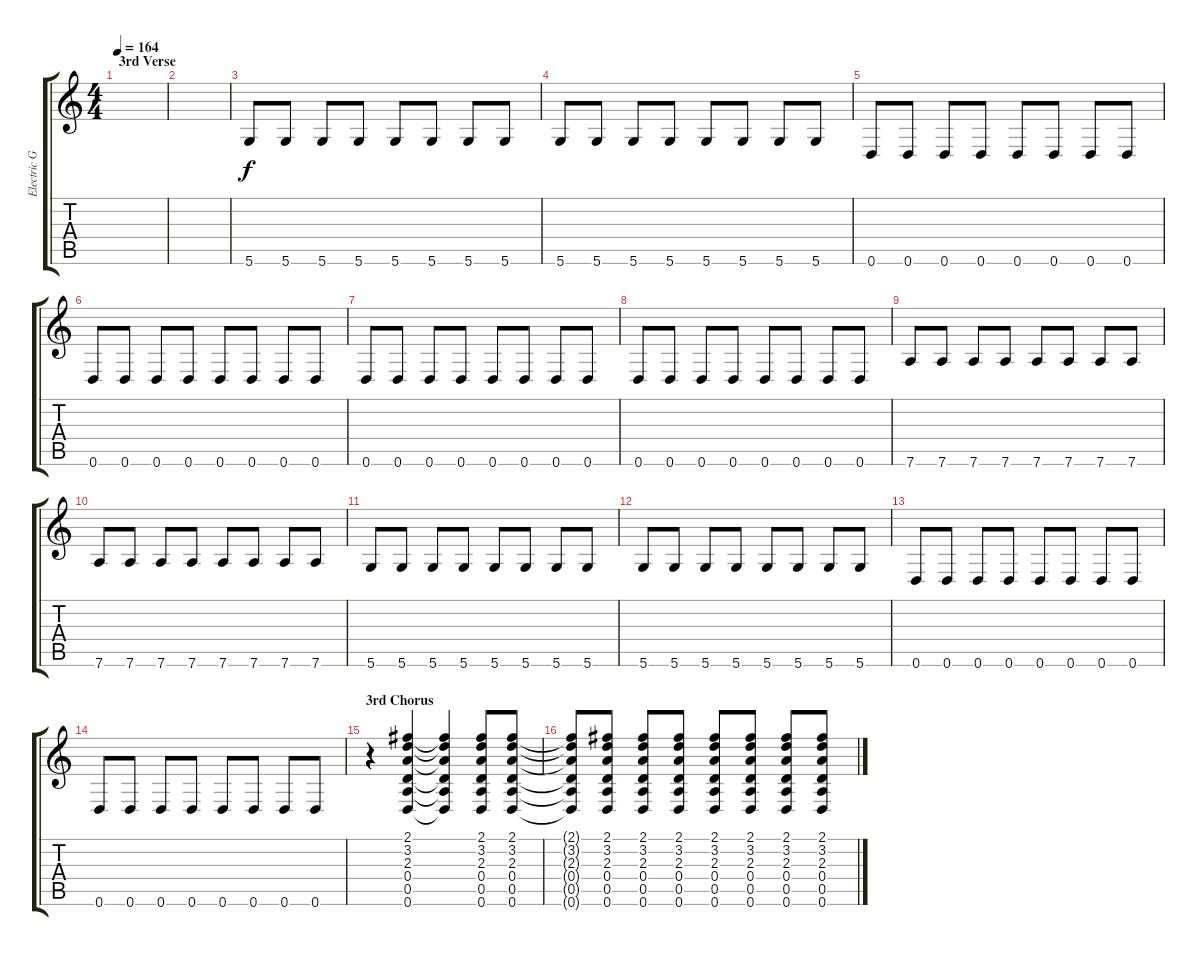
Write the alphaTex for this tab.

\track ("Electric Guitar" "Electric G") {instrument electricguitarclean}
\staff {score tabs}
\tuning (E4 B3 G3 D3 A2 D2) {hide}
\ts (4 4)
\section ("" "3rd Verse")
\tempo 164
\clef g2
\ks c
|
|
5.6.8 5.6.8 5.6.8 5.6.8 5.6.8 5.6.8 5.6.8 5.6.8 |
5.6.8 5.6.8 5.6.8 5.6.8 5.6.8 5.6.8 5.6.8 5.6.8 |
0.6.8 0.6.8 0.6.8 0.6.8 0.6.8 0.6.8 0.6.8 0.6.8 |
0.6.8 0.6.8 0.6.8 0.6.8 0.6.8 0.6.8 0.6.8 0.6.8 |
0.6.8 0.6.8 0.6.8 0.6.8 0.6.8 0.6.8 0.6.8 0.6.8 |
0.6.8 0.6.8 0.6.8 0.6.8 0.6.8 0.6.8 0.6.8 0.6.8 |
7.6.8 7.6.8 7.6.8 7.6.8 7.6.8 7.6.8 7.6.8 7.6.8 |
7.6.8 7.6.8 7.6.8 7.6.8 7.6.8 7.6.8 7.6.8 7.6.8 |
5.6.8 5.6.8 5.6.8 5.6.8 5.6.8 5.6.8 5.6.8 5.6.8 |
5.6.8 5.6.8 5.6.8 5.6.8 5.6.8 5.6.8 5.6.8 5.6.8 |
0.6.8 0.6.8 0.6.8 0.6.8 0.6.8 0.6.8 0.6.8 0.6.8 |
0.6.8 0.6.8 0.6.8 0.6.8 0.6.8 0.6.8 0.6.8 0.6.8 |
\section ("" "3rd Chorus")
r.4 (2.1 3.2 2.3 0.4 0.5 0.6).4 (2.1{t} 3.2{t} 2.3{t} 0.4{t} 0.5{t} 0.6{t}).4 (2.1 3.2 2.3 0.4 0.5 0.6).8 (2.1 3.2 2.3 0.4 0.5 0.6).8 |
(2.1{t} 3.2{t} 2.3{t} 0.4{t} 0.5{t} 0.6{t}).8 (2.1 3.2 2.3 0.4 0.5 0.6).8 (2.1 3.2 2.3 0.4 0.5 0.6).8 (2.1 3.2 2.3 0.4 0.5 0.6).8 (2.1 3.2 2.3 0.4 0.5 0.6).8 (2.1 3.2 2.3 0.4 0.5 0.6).8 (2.1 3.2 2.3 0.4 0.5 0.6).8 (2.1 3.2 2.3 0.4 0.5 0.6).8
